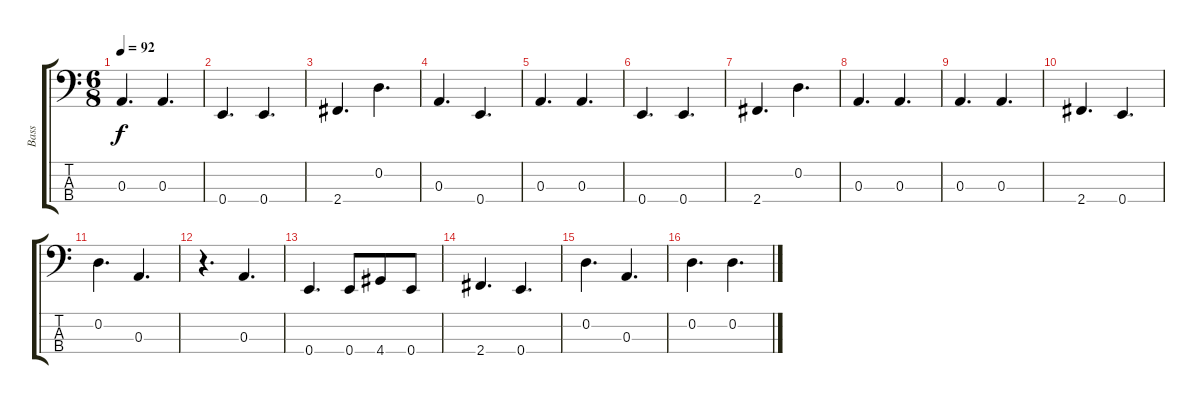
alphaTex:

\track ("Bass" "Bass") {instrument acousticbass}
\staff {score tabs}
\tuning (G2 D2 A1 E1) {hide}
\ts (6 8)
\tempo 92
\clef f4
\ks c
0.3.4{d dy f} 0.3.4{d} |
0.4.4{d} 0.4.4{d} |
2.4.4{d} 0.2.4{d} |
0.3.4{d} 0.4.4{d} |
0.3.4{d} 0.3.4{d} |
0.4.4{d} 0.4.4{d} |
2.4.4{d} 0.2.4{d} |
0.3.4{d} 0.3.4{d} |
0.3.4{d} 0.3.4{d} |
2.4.4{d} 0.4.4{d} |
0.2.4{d} 0.3.4{d} |
r.4{d} 0.3.4{d} |
0.4.4{d} 0.4.8 4.4.8 0.4.8 |
2.4.4{d} 0.4.4{d} |
0.2.4{d} 0.3.4{d} |
0.2.4{d} 0.2.4{d}
